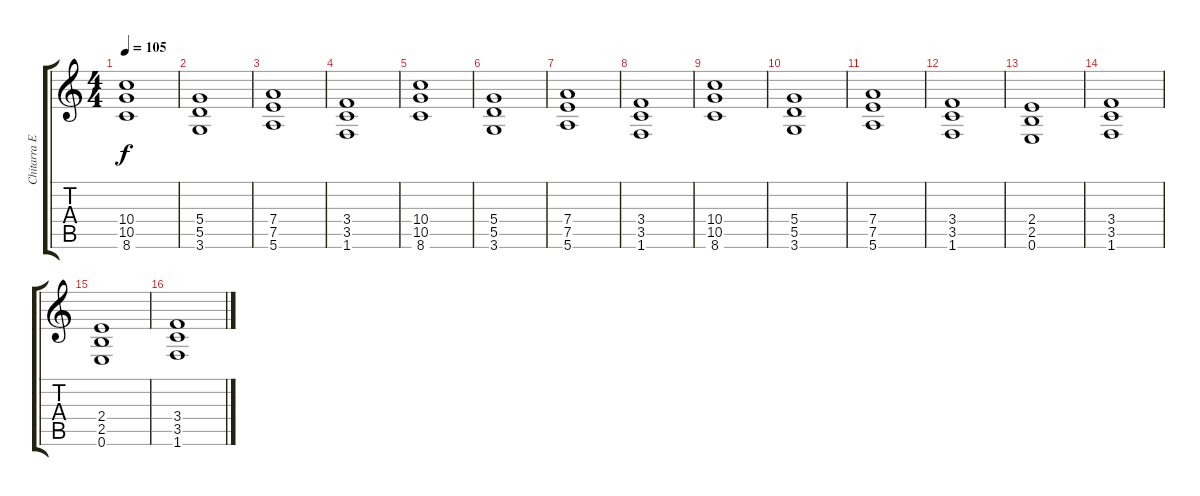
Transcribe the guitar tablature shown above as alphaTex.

\track ("Chitarra Elettrica" "Chitarra E") {instrument overdrivenguitar}
\staff {score tabs}
\tuning (E4 B3 G3 D3 A2 E2) {hide}
\ts (4 4)
\tempo 105
\clef g2
\ks c
(10.4 10.5 8.6).1{dy f} |
(5.4 5.5 3.6).1 |
(7.4 7.5 5.6).1 |
(3.4 3.5 1.6).1 |
(10.4 10.5 8.6).1 |
(5.4 5.5 3.6).1 |
(7.4 7.5 5.6).1 |
(3.4 3.5 1.6).1 |
(10.4 10.5 8.6).1 |
(5.4 5.5 3.6).1 |
(7.4 7.5 5.6).1 |
(3.4 3.5 1.6).1 |
(2.4 2.5 0.6).1 |
(3.4 3.5 1.6).1 |
(2.4 2.5 0.6).1 |
(3.4 3.5 1.6).1
